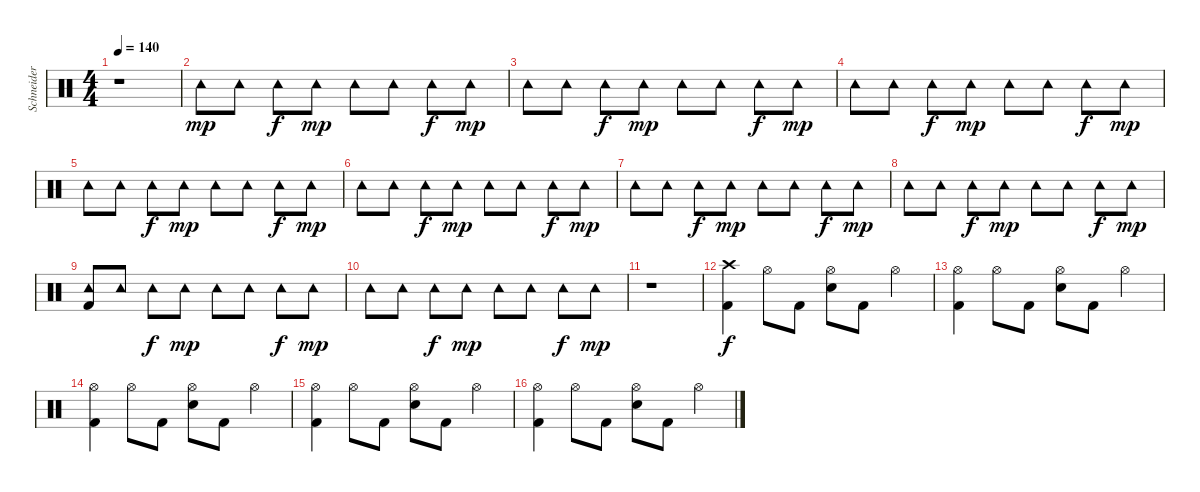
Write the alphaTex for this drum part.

\track ("Schneider" "Schneider") {instrument percussion}
\staff {score}
\articulation defaults
\ts (4 4)
\tempo 140
\clef neutral
\ks c
r.1{dy mp} |
"Tambourine (hit)".8{volume 3} "Tambourine (hit)".8 "Tambourine (hit)".8{dy f} "Tambourine (hit)".8{dy mp} "Tambourine (hit)".8 "Tambourine (hit)".8 "Tambourine (hit)".8{dy f} "Tambourine (hit)".8{dy mp} |
"Tambourine (hit)".8 "Tambourine (hit)".8 "Tambourine (hit)".8{dy f} "Tambourine (hit)".8{dy mp} "Tambourine (hit)".8 "Tambourine (hit)".8 "Tambourine (hit)".8{dy f} "Tambourine (hit)".8{dy mp} |
"Tambourine (hit)".8 "Tambourine (hit)".8 "Tambourine (hit)".8{dy f} "Tambourine (hit)".8{dy mp} "Tambourine (hit)".8 "Tambourine (hit)".8 "Tambourine (hit)".8{dy f} "Tambourine (hit)".8{dy mp} |
"Tambourine (hit)".8 "Tambourine (hit)".8 "Tambourine (hit)".8{dy f} "Tambourine (hit)".8{dy mp} "Tambourine (hit)".8 "Tambourine (hit)".8 "Tambourine (hit)".8{dy f} "Tambourine (hit)".8{dy mp} |
"Tambourine (hit)".8 "Tambourine (hit)".8 "Tambourine (hit)".8{dy f} "Tambourine (hit)".8{dy mp} "Tambourine (hit)".8 "Tambourine (hit)".8 "Tambourine (hit)".8{dy f} "Tambourine (hit)".8{dy mp} |
"Tambourine (hit)".8 "Tambourine (hit)".8 "Tambourine (hit)".8{dy f} "Tambourine (hit)".8{dy mp} "Tambourine (hit)".8 "Tambourine (hit)".8 "Tambourine (hit)".8{dy f} "Tambourine (hit)".8{dy mp} |
"Tambourine (hit)".8 "Tambourine (hit)".8 "Tambourine (hit)".8{dy f} "Tambourine (hit)".8{dy mp} "Tambourine (hit)".8 "Tambourine (hit)".8 "Tambourine (hit)".8{dy f} "Tambourine (hit)".8{dy mp} |
("Kick (hit) 2" "Tambourine (hit)").8 "Tambourine (hit)".8 "Tambourine (hit)".8{dy f} "Tambourine (hit)".8{dy mp} "Tambourine (hit)".8 "Tambourine (hit)".8 "Tambourine (hit)".8{dy f} "Tambourine (hit)".8{dy mp} |
"Tambourine (hit)".8 "Tambourine (hit)".8 "Tambourine (hit)".8{dy f} "Tambourine (hit)".8{dy mp} "Tambourine (hit)".8 "Tambourine (hit)".8 "Tambourine (hit)".8{dy f} "Tambourine (hit)".8{dy mp} |
r.1 |
("Kick (hit) 2" "Crash high (hit)").4{dy f volume 13} "Hi-Hat (open)".8 "Kick (hit) 2".8 ("Hi-Hat (open)" "Snare (hit) 2").8 "Kick (hit) 2".8 "Hi-Hat (open)".4 |
("Kick (hit) 2" "Hi-Hat (open)").4 "Hi-Hat (open)".8 "Kick (hit) 2".8 ("Hi-Hat (open)" "Snare (hit) 2").8 "Kick (hit) 2".8 "Hi-Hat (open)".4 |
("Kick (hit) 2" "Hi-Hat (open)").4 "Hi-Hat (open)".8 "Kick (hit) 2".8 ("Hi-Hat (open)" "Snare (hit) 2").8 "Kick (hit) 2".8 "Hi-Hat (open)".4 |
("Kick (hit) 2" "Hi-Hat (open)").4 "Hi-Hat (open)".8 "Kick (hit) 2".8 ("Hi-Hat (open)" "Snare (hit) 2").8 "Kick (hit) 2".8 "Hi-Hat (open)".4 |
("Kick (hit) 2" "Hi-Hat (open)").4 "Hi-Hat (open)".8 "Kick (hit) 2".8 ("Hi-Hat (open)" "Snare (hit) 2").8 "Kick (hit) 2".8 "Hi-Hat (open)".4
